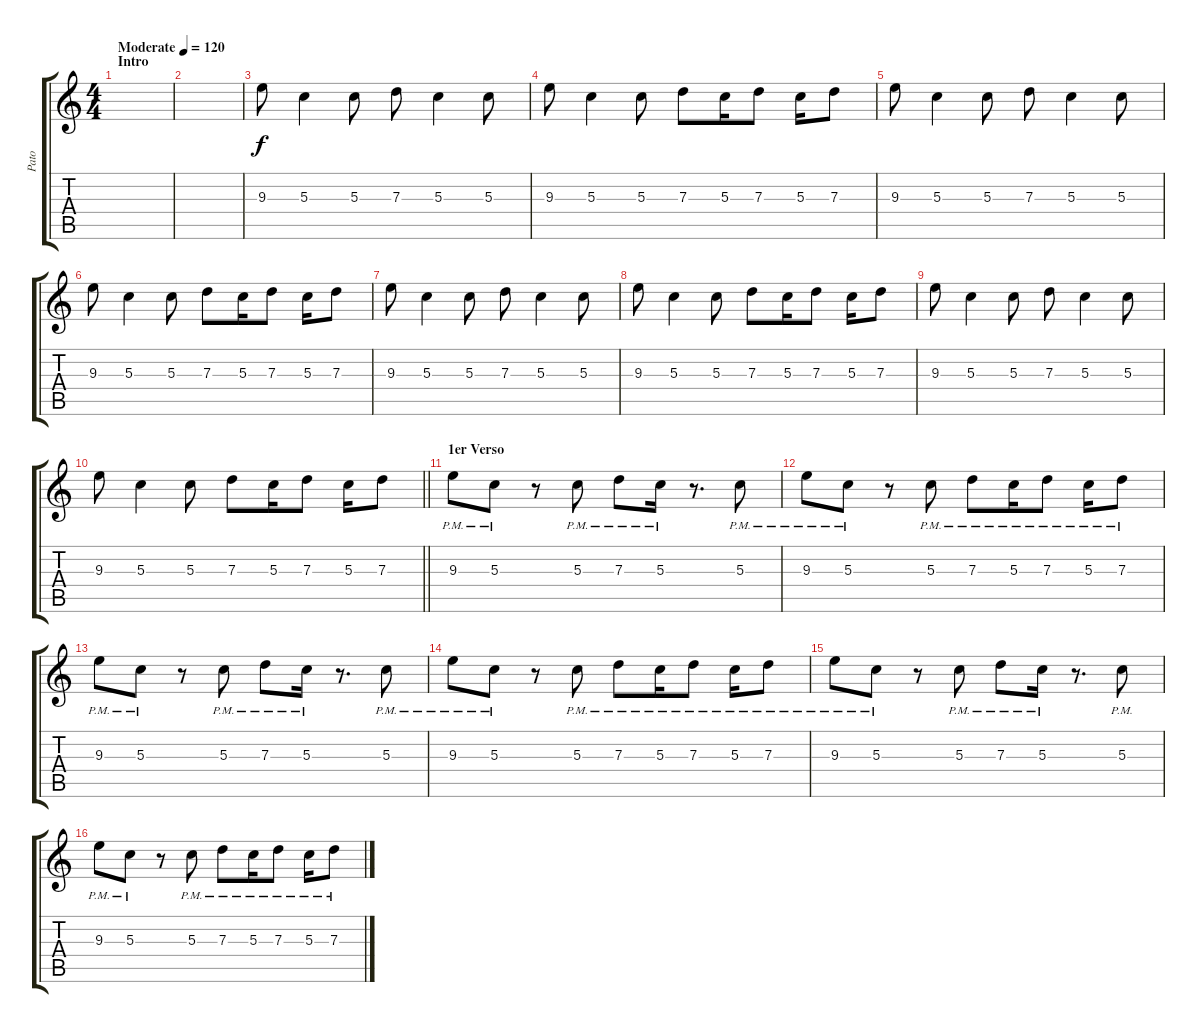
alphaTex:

\track ("Pato" "Pato") {instrument distortionguitar}
\staff {score tabs}
\tuning (E4 B3 G3 D3 A2 E2) {hide}
\ts (4 4)
\section ("" "Intro")
\tempo (120 "Moderate")
\clef g2
\ks c
|
|
9.3.8 5.3.4 5.3.8 7.3.8 5.3.4 5.3.8 |
9.3.8 5.3.4 5.3.8 7.3.8 5.3.16 7.3.8 5.3.16 7.3.8 |
9.3.8 5.3.4 5.3.8 7.3.8 5.3.4 5.3.8 |
9.3.8 5.3.4 5.3.8 7.3.8 5.3.16 7.3.8 5.3.16 7.3.8 |
9.3.8 5.3.4 5.3.8 7.3.8 5.3.4 5.3.8 |
9.3.8 5.3.4 5.3.8 7.3.8 5.3.16 7.3.8 5.3.16 7.3.8 |
9.3.8 5.3.4 5.3.8 7.3.8 5.3.4 5.3.8 |
\barLineRight lightlight
9.3.8 5.3.4 5.3.8 7.3.8 5.3.16 7.3.8 5.3.16 7.3.8 |
\section ("" "1er Verso")
9.3{pm}.8 5.3{pm}.8 r.8 5.3{pm}.8 7.3{pm}.8 5.3{pm}.16 r.8{d} 5.3{pm}.8 |
9.3{pm}.8 5.3{pm}.8 r.8 5.3{pm}.8 7.3{pm}.8 5.3{pm}.16 7.3{pm}.8 5.3{pm}.16 7.3{pm}.8 |
9.3{pm}.8 5.3{pm}.8 r.8 5.3{pm}.8 7.3{pm}.8 5.3{pm}.16 r.8{d} 5.3{pm}.8 |
9.3{pm}.8 5.3{pm}.8 r.8 5.3{pm}.8 7.3{pm}.8 5.3{pm}.16 7.3{pm}.8 5.3{pm}.16 7.3{pm}.8 |
9.3{pm}.8 5.3{pm}.8 r.8 5.3{pm}.8 7.3{pm}.8 5.3{pm}.16 r.8{d} 5.3{pm}.8 |
9.3{pm}.8 5.3{pm}.8 r.8 5.3{pm}.8 7.3{pm}.8 5.3{pm}.16 7.3{pm}.8 5.3{pm}.16 7.3{pm}.8
